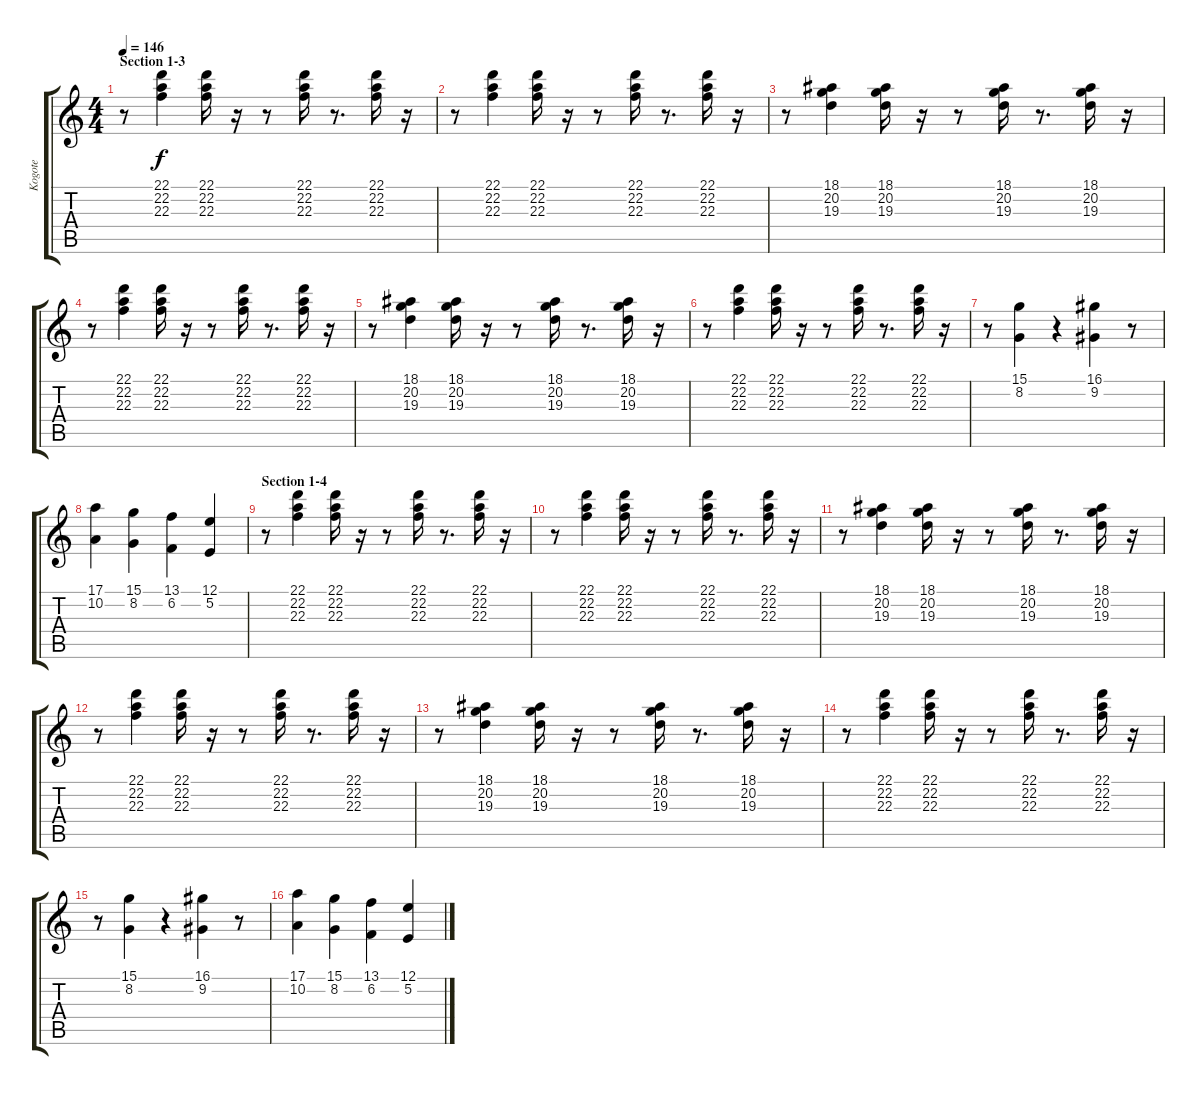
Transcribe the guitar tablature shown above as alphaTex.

\track ("Kogote" "Kogote") {instrument drawbarorgan}
\staff {score tabs}
\tuning (E4 B3 G3 D3 A2 E2) {hide}
\ts (4 4)
\section ("" "Section 1-3")
\tempo 146
\clef g2
\ks c
r.8{dy f} (22.1 22.2 22.3).4 (22.1 22.2 22.3).16 r.16 r.8 (22.1 22.2 22.3).16 r.8{d} (22.1 22.2 22.3).16 r.16 |
r.8 (22.1 22.2 22.3).4 (22.1 22.2 22.3).16 r.16 r.8 (22.1 22.2 22.3).16 r.8{d} (22.1 22.2 22.3).16 r.16 |
r.8 (18.1 20.2 19.3).4 (18.1 20.2 19.3).16 r.16 r.8 (18.1 20.2 19.3).16 r.8{d} (18.1 20.2 19.3).16 r.16 |
r.8 (22.1 22.2 22.3).4 (22.1 22.2 22.3).16 r.16 r.8 (22.1 22.2 22.3).16 r.8{d} (22.1 22.2 22.3).16 r.16 |
r.8 (18.1 20.2 19.3).4 (18.1 20.2 19.3).16 r.16 r.8 (18.1 20.2 19.3).16 r.8{d} (18.1 20.2 19.3).16 r.16 |
r.8 (22.1 22.2 22.3).4 (22.1 22.2 22.3).16 r.16 r.8 (22.1 22.2 22.3).16 r.8{d} (22.1 22.2 22.3).16 r.16 |
r.8 (15.1 8.2).4 r.4 (16.1 9.2).4 r.8 |
(17.1 10.2).4 (15.1 8.2).4 (13.1 6.2).4 (12.1 5.2).4 |
\section ("" "Section 1-4")
r.8 (22.1 22.2 22.3).4 (22.1 22.2 22.3).16 r.16 r.8 (22.1 22.2 22.3).16 r.8{d} (22.1 22.2 22.3).16 r.16 |
r.8 (22.1 22.2 22.3).4 (22.1 22.2 22.3).16 r.16 r.8 (22.1 22.2 22.3).16 r.8{d} (22.1 22.2 22.3).16 r.16 |
r.8 (18.1 20.2 19.3).4 (18.1 20.2 19.3).16 r.16 r.8 (18.1 20.2 19.3).16 r.8{d} (18.1 20.2 19.3).16 r.16 |
r.8 (22.1 22.2 22.3).4 (22.1 22.2 22.3).16 r.16 r.8 (22.1 22.2 22.3).16 r.8{d} (22.1 22.2 22.3).16 r.16 |
r.8 (18.1 20.2 19.3).4 (18.1 20.2 19.3).16 r.16 r.8 (18.1 20.2 19.3).16 r.8{d} (18.1 20.2 19.3).16 r.16 |
r.8 (22.1 22.2 22.3).4 (22.1 22.2 22.3).16 r.16 r.8 (22.1 22.2 22.3).16 r.8{d} (22.1 22.2 22.3).16 r.16 |
r.8 (15.1 8.2).4 r.4 (16.1 9.2).4 r.8 |
(17.1 10.2).4 (15.1 8.2).4 (13.1 6.2).4 (12.1 5.2).4
